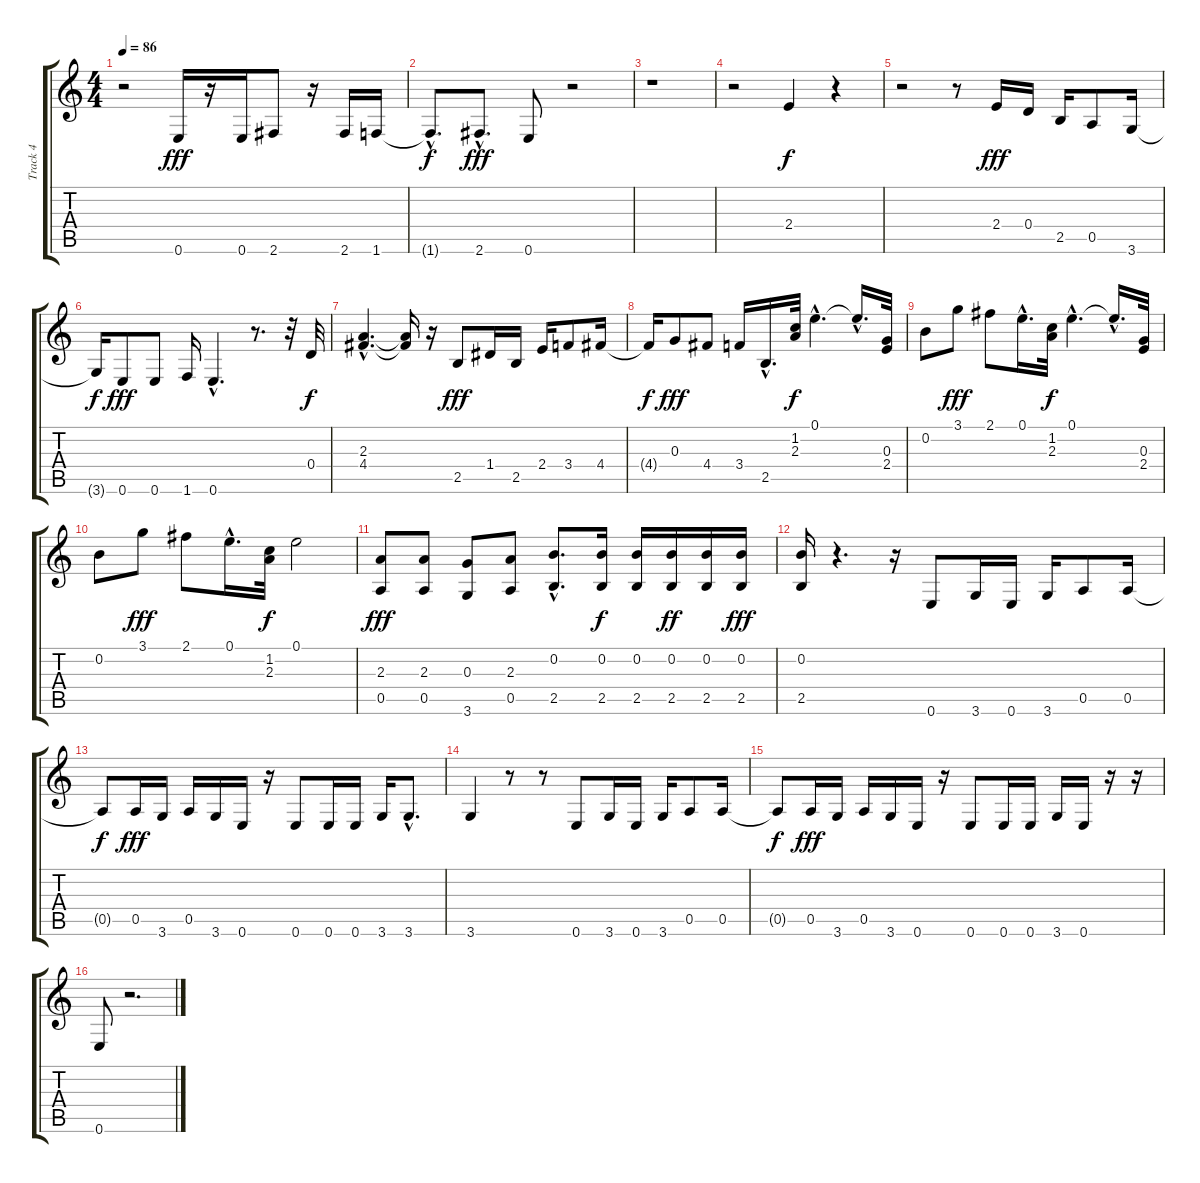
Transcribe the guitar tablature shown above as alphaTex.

\track ("Track 4" "Track 4") {instrument distortionguitar}
\staff {score tabs}
\tuning (E4 B3 G3 D3 A2 E2) {hide}
\ts (4 4)
\tempo 86
\clef g2
\ks c
r.2{dy fff} 0.6.16{balance 11} r.16 0.6.16 2.6.8 r.16 2.6.16 1.6.16 |
1.6{hac t}.8{d dy f} 2.6{hac}.8{d dy fff} 0.6.8 r.2 |
r.1 |
r.2 2.4.4{dy f} r.4 |
r.2 r.8 2.4.16{dy fff} 0.4.16 2.5.16 0.5.8 3.6.16 |
3.6{t}.16{dy f} 0.6.8{dy fff} 0.6.8 1.6.16 0.6{hac}.4{d} r.8{d} r.32 0.4.32{dy f} |
(2.3{hac} 4.4{hac}).4{d} (2.3{t} 4.4{t}).16 r.16 2.5.8{dy fff} 1.4.16 2.5.16 2.4.16 3.4.8 4.4.16 |
4.4{t}.16{dy f} 0.3.8{dy fff} 4.4.8 3.4.16 2.5{hac}.16{d} (1.2 2.3).32{dy f} 0.1{hac}.4{d} 0.1{hac t}.16{d} (0.3 2.4).32 |
0.2.8 3.1.8{dy fff} 2.1.8 0.1{hac}.16{d} (1.2 2.3).32{dy f} 0.1{hac}.4{d} 0.1{hac t}.16{d} (0.3 2.4).32 |
0.2.8 3.1.8{dy fff} 2.1.8 0.1{hac}.16{d} (1.2 2.3).32{dy f} 0.1.2 |
(2.3 0.5).8{dy fff} (2.3 0.5).8 (0.3 3.6).8 (2.3 0.5).8 (0.2{hac} 2.5{hac}).8{d} (0.2 2.5).16{dy f} (0.2 2.5).16 (0.2 2.5).16{dy ff} (0.2 2.5).16 (0.2 2.5).16{dy fff} |
(0.2 2.5).16 r.4{d} r.16 0.6.8 3.6.16 0.6.16 3.6.16 0.5.8 0.5.16 |
0.5{t}.8{dy f} 0.5.16{dy fff} 3.6.16 0.5.16 3.6.16 0.6.16 r.16 0.6.8 0.6.16 0.6.16 3.6.16 3.6{hac}.8{d} |
3.6.4 r.8 r.8 0.6.8 3.6.16 0.6.16 3.6.16 0.5.8 0.5.16 |
0.5{t}.8{dy f} 0.5.16{dy fff} 3.6.16 0.5.16 3.6.16 0.6.16 r.16 0.6.8 0.6.16 0.6.16 3.6.16 0.6.16 r.16 r.16 |
0.6.8 r.2{d}
